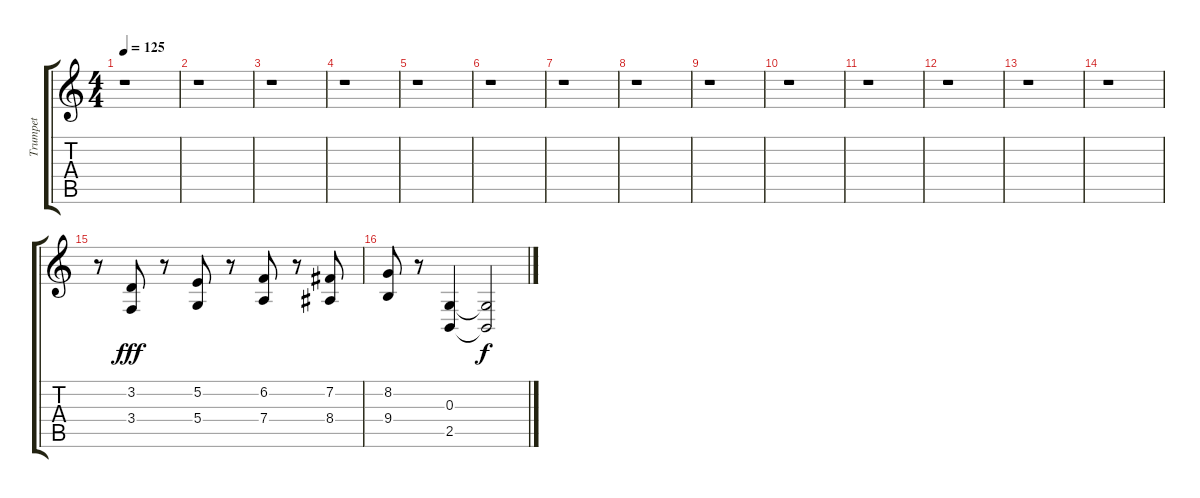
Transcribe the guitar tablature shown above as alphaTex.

\track ("Trumpet" "Trumpet") {instrument trumpet}
\staff {score tabs}
\tuning (E4 B3 G3 D3 A2 E2) {hide}
\ts (4 4)
\tempo 125
\clef g2
\ks c
r.1{dy fff} |
r.1 |
r.1 |
r.1 |
r.1 |
r.1 |
r.1 |
r.1 |
r.1 |
r.1 |
r.1 |
r.1 |
r.1 |
r.1 |
r.8 (3.2 3.4).8{volume 14 instrument trumpet} r.8 (5.2 5.4).8 r.8 (6.2 7.4).8 r.8 (7.2 8.4).8 |
(8.2 9.4).8 r.8 (0.3 2.5).4 (0.3{t} 2.5{t}).2{dy f}
